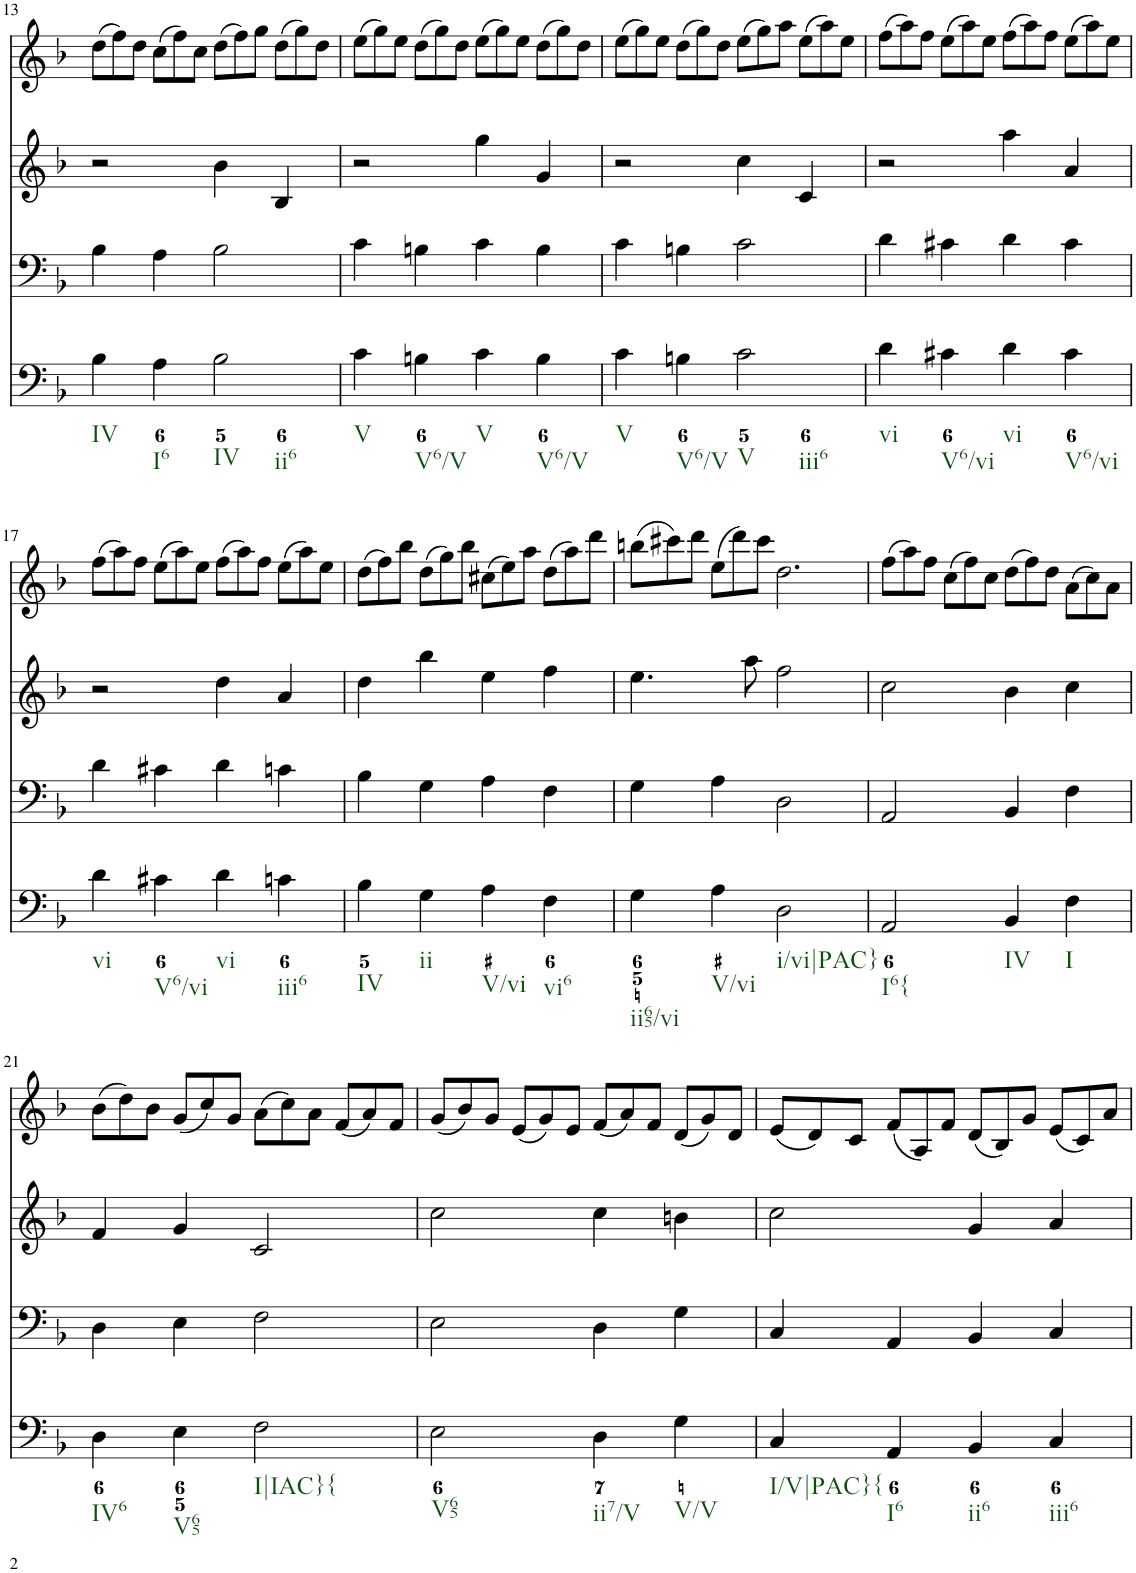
**kern	**kern	**kern	**kern
*part4	*part3	*part2	*part1
*staff4	*staff3	*staff2	*staff1
*I"Piano	*I"Piano	*I"Piano	*I"Piano
*I'Pno	*I'Pno	*I'Pno	*I'Pno
!!LO:PB:g=z
*clefF4	*clefF4	*clefG2	*clefG2
*k[b-]	*k[b-]	*k[b-]	*k[b-]
*F:	*F:	*F:	*F:
*M4/4	*M4/4	*M4/4	*M12/8
=13	=13	=13	=13
!LO:TX:b:t=IV	!	!	!
4B-\	4B-\	2r	(8dd\L
.	.	.	8ff\)
!LO:TX:b:t=I6	!	!	!
4A\	4A\	.	8dd\J
.	.	.	(8cc\L
!LO:TX:b:t=IV	!	!	!
!LO:TX:b:t=ii6	!	!	!
2B-\	2B-\	4b-\	8ff\)
.	.	.	8cc\J
.	.	4B-/	(8dd\L
.	.	.	8ff\)
2ryy	2ryy	2ryy	8gg\J
.	.	.	(8dd\L
.	.	.	8gg\)
.	.	.	8dd\J
=14	=14	=14	=14
!LO:TX:b:t=V	!	!	!
4c\	4c\	2r	(8ee\L
.	.	.	8gg\)
!LO:TX:b:t=V6/V	!	!	!
4Bn\	4Bn\	.	8ee\J
.	.	.	(8dd\L
!LO:TX:b:t=V	!	!	!
4c\	4c\	4gg\	8gg\)
.	.	.	8dd\J
!LO:TX:b:t=V6/V	!	!	!
4B\	4B\	4g/	(8ee\L
.	.	.	8gg\)
2ryy	2ryy	2ryy	8ee\J
.	.	.	(8dd\L
.	.	.	8gg\)
.	.	.	8dd\J
=15	=15	=15	=15
!LO:TX:b:t=V	!	!	!
4c\	4c\	2r	(8ee\L
.	.	.	8gg\)
!LO:TX:b:t=V6/V	!	!	!
4Bn\	4Bn\	.	8ee\J
.	.	.	(8dd\L
!LO:TX:b:t=V	!	!	!
!LO:TX:b:t=iii6	!	!	!
2c\	2c\	4cc\	8gg\)
.	.	.	8dd\J
.	.	4c/	(8ee\L
.	.	.	8gg\)
2ryy	2ryy	2ryy	8aa\J
.	.	.	(8ee\L
.	.	.	8aa\)
.	.	.	8ee\J
=16	=16	=16	=16
!LO:TX:b:t=vi	!	!	!
4d\	4d\	2r	(8ff\L
.	.	.	8aa\)
!LO:TX:b:t=V6/vi	!	!	!
4c#X\	4c#X\	.	8ff\J
.	.	.	(8ee\L
!LO:TX:b:t=vi	!	!	!
4d\	4d\	4aa\	8aa\)
.	.	.	8ee\J
!LO:TX:b:t=V6/vi	!	!	!
4c#\	4c#\	4a/	(8ff\L
.	.	.	8aa\)
2ryy	2ryy	2ryy	8ff\J
.	.	.	(8ee\L
.	.	.	8aa\)
.	.	.	8ee\J
!!LO:LB:g=z
=17	=17	=17	=17
!LO:TX:b:t=vi	!	!	!
4d\	4d\	2r	(8ff\L
.	.	.	8aa\)
!LO:TX:b:t=V6/vi	!	!	!
4c#X\	4c#X\	.	8ff\J
.	.	.	(8ee\L
!LO:TX:b:t=vi	!	!	!
4d\	4d\	4dd\	8aa\)
.	.	.	8ee\J
!LO:TX:b:t=iii6	!	!	!
4cn\	4cn\	4a/	(8ff\L
.	.	.	8aa\)
2ryy	2ryy	2ryy	8ff\J
.	.	.	(8ee\L
.	.	.	8aa\)
.	.	.	8ee\J
=18	=18	=18	=18
!LO:TX:b:t=IV	!	!	!
4B-\	4B-\	4dd\	(8dd\L
.	.	.	8ff\)
!LO:TX:b:t=ii	!	!	!
4G\	4G\	4bb-\	8bb-\J
.	.	.	(8dd\L
!LO:TX:b:t=V/vi	!	!	!
4A\	4A\	4ee\	8gg\)
.	.	.	8bb-\J
!LO:TX:b:t=vi6	!	!	!
4F\	4F\	4ff\	(8cc#X\L
.	.	.	8ee\)
2ryy	2ryy	2ryy	8aa\J
.	.	.	(8dd\L
.	.	.	8aa\)
.	.	.	8ddd\J
=19	=19	=19	=19
!LO:TX:b:t=ii65/vi	!	!	!
4G\	4G\	4.ee\	(8bbn\L
.	.	.	8ccc#X\)
!LO:TX:b:t=V/vi	!	!	!
4A\	4A\	.	8ddd\J
.	.	8aa\	(8ee\L
!LO:TX:b:t=i/vi|PAC}	!	!	!
2D\	2D\	2ff\	8ddd\)
.	.	.	8ccc#\J
.	.	.	2.dd\
2ryy	2ryy	2ryy	.
=20	=20	=20	=20
!LO:TX:b:t=I6{	!	!	!
2AA/	2AA/	2cc\	(8ff\L
.	.	.	8aa\)
.	.	.	8ff\J
.	.	.	(8cc\L
!LO:TX:b:t=IV	!	!	!
4BB-/	4BB-/	4b-\	8ff\)
.	.	.	8cc\J
!LO:TX:b:t=I	!	!	!
4F\	4F\	4cc\	(8dd\L
.	.	.	8ff\)
2ryy	2ryy	2ryy	8dd\J
.	.	.	(8a\L
.	.	.	8cc\)
.	.	.	8a\J
!!LO:LB:g=z
=21	=21	=21	=21
!LO:TX:b:t=IV6	!	!	!
4D\	4D\	4f/	(8b-\L
.	.	.	8dd\)
!LO:TX:b:t=V65	!	!	!
4E\	4E\	4g/	8b-\J
.	.	.	(8g/L
!LO:TX:b:t=I|IAC}{	!	!	!
2F\	2F\	2c/	8cc/)
.	.	.	8g/J
.	.	.	(8a\L
.	.	.	8cc\)
2ryy	2ryy	2ryy	8a\J
.	.	.	(8f/L
.	.	.	8a/)
.	.	.	8f/J
=22	=22	=22	=22
!LO:TX:b:t=V65	!	!	!
2E\	2E\	2cc\	(8g/L
.	.	.	8b-/)
.	.	.	8g/J
.	.	.	(8e/L
!LO:TX:b:t=ii7/V	!	!	!
4D\	4D\	4cc\	8g/)
.	.	.	8e/J
!LO:TX:b:t=V/V	!	!	!
4G\	4G\	4bn\	(8f/L
.	.	.	8a/)
2ryy	2ryy	2ryy	8f/J
.	.	.	(8d/L
.	.	.	8g/)
.	.	.	8d/J
=23	=23	=23	=23
!LO:TX:b:t=I/V|PAC}{	!	!	!
4C/	4C/	2cc\	(8e/L
.	.	.	8d/)
!LO:TX:b:t=I6	!	!	!
4AA/	4AA/	.	8c/J
.	.	.	(8f/L
!LO:TX:b:t=ii6	!	!	!
4BB-/	4BB-/	4g/	8A/)
.	.	.	8f/J
!LO:TX:b:t=iii6	!	!	!
4C/	4C/	4a/	(8d/L
.	.	.	8B-/)
2ryy	2ryy	2ryy	8g/J
.	.	.	(8e/L
.	.	.	8c/)
.	.	.	8a/J
=	=	=	=
*-	*-	*-	*-
